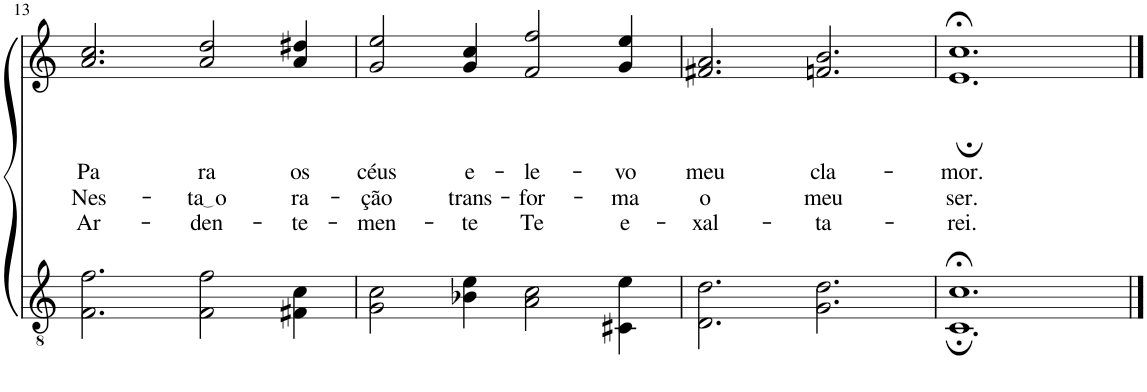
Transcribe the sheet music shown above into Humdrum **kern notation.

**kern	**kern	**text	**text	**text
*part2	*part1	*part1	*part1	*part1
*staff2	*staff1	*staff1	*staff1	*staff1
*I"Parte III e IV	*I"Parte I e II	*	*	*
!!LO:PB:g=z
*clefGv2	*clefG2	*	*	*
*Trd4c7	*Trd4c7	*	*	*
*k[]	*k[]	*	*	*
*M6/4	*M6/4	*	*	*
=13	=13	=13	=13	=13
!	!	!LO:LY:b	!LO:LY:b	!LO:LY:b
2.F\ 2.f\	2.a/ 2.cc/	Pa	Nes-	Ar-
!	!	!LO:LY:b	!LO:LY:b	!LO:LY:b
2F\ 2f\	2a/ 2dd/	ra	ta o	-den-
!	!	!LO:LY:b	!LO:LY:b	!LO:LY:b
4F#X\ 4c\	4a/ 4dd#X/	os	ra-	-te-
=14	=14	=14	=14	=14
!	!	!LO:LY:b	!LO:LY:b	!LO:LY:b
2G\ 2c\	2g/ 2ee/	céus	-ção	-men-
!	!	!LO:LY:b	!LO:LY:b	!LO:LY:b
4B-X\ 4e\	4g/ 4cc/	e-	trans-	-te
!	!	!LO:LY:b	!LO:LY:b	!LO:LY:b
2A\ 2c\	2f/ 2ff/	-le-	-for-	Te
!	!	!LO:LY:b	!LO:LY:b	!LO:LY:b
4C#X\ 4e\	4g/ 4ee/	-vo	-ma	e-
=15	=15	=15	=15	=15
!	!	!LO:LY:b	!LO:LY:b	!LO:LY:b
2.D\ 2.d\	2.f#X/ 2.a/	meu	o	-xal-
!	!	!LO:LY:b	!LO:LY:b	!LO:LY:b
2.G\ 2.d\	2.fn/ 2.b/	cla-	meu	-ta-
=16	=16	=16	=16	=16
*^	*	*	*	*
!	!	!	!LO:LY:b	!LO:LY:b	!LO:LY:b
*	*	*^	*	*	*
1.c;<	1.C;	1.cc;<	1.e;	-mor.	ser.	-rei.
*v	*v	*	*	*	*	*
*	*v	*v	*	*	*
==	==	==	==	==
*-	*-	*-	*-	*-
